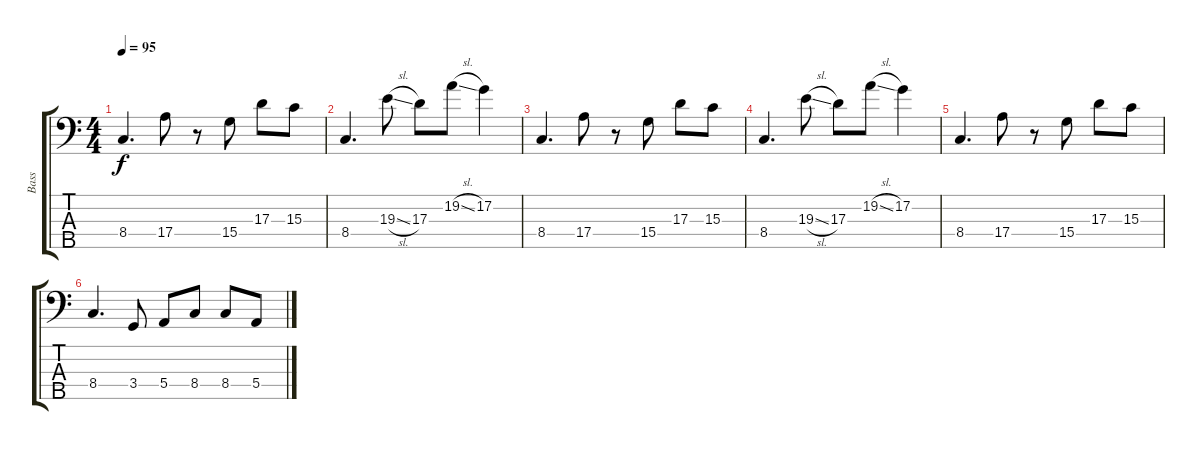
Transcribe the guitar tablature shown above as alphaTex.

\track ("Bass" "Bass") {instrument electricbassfinger}
\staff {score tabs}
\tuning (G2 D2 A1 E1 B0) {hide}
\ts (4 4)
\tempo 95
\clef f4
\ks c
8.4.4{d dy f} 17.4.8 r.8 15.4.8 17.3.8 15.3.8 |
8.4.4{d} 19.3{sl}.8 17.3.8 19.2{sl}.8 17.2.4 |
8.4.4{d} 17.4.8 r.8 15.4.8 17.3.8 15.3.8 |
8.4.4{d} 19.3{sl}.8 17.3.8 19.2{sl}.8 17.2.4 |
8.4.4{d} 17.4.8 r.8 15.4.8 17.3.8 15.3.8 |
8.4.4{d} 3.4.8 5.4.8 8.4.8 8.4.8 5.4.8
